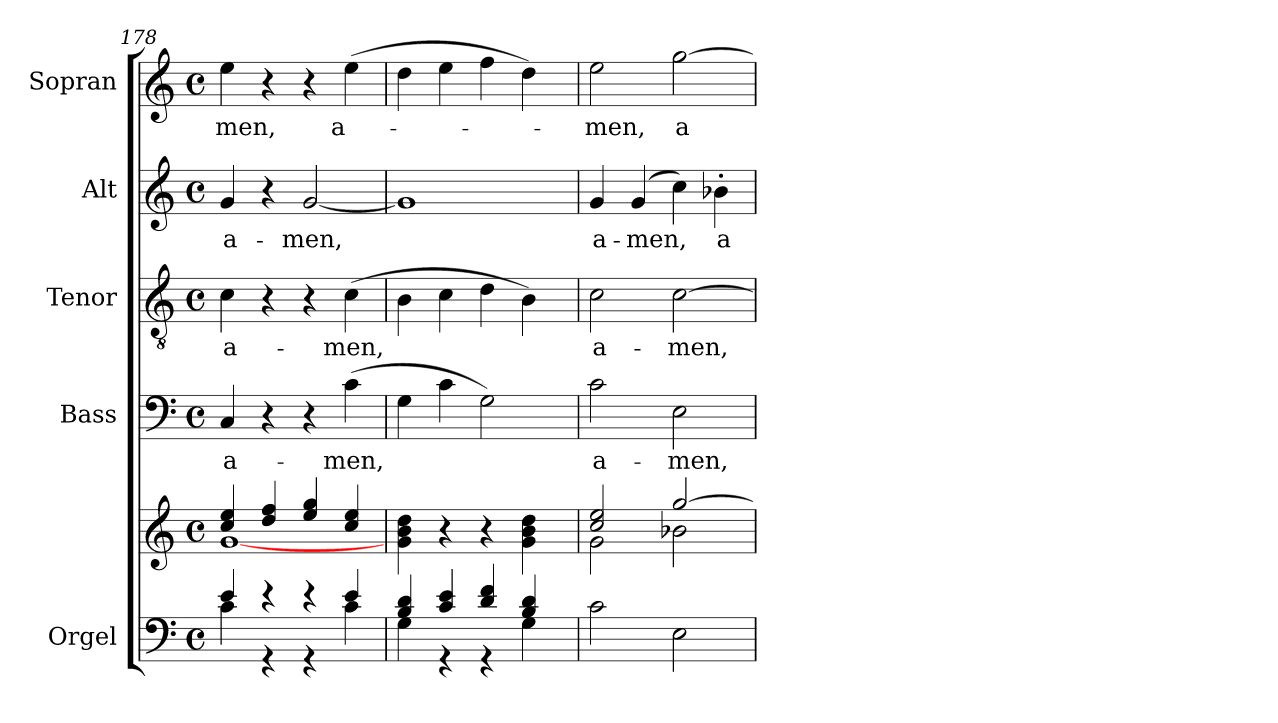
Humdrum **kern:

**kern	**kern	**kern	**text	**kern	**text	**kern	**text	**kern	**text
*part5	*part5	*part4	*part4	*part3	*part3	*part2	*part2	*part1	*part1
*staff6	*staff5	*staff4	*staff4	*staff3	*staff3	*staff2	*staff2	*staff1	*staff1
*I"Orgel	*	*I"Bass	*	*I"Tenor	*	*I"Alt	*	*I"Sopran	*
*I'Org.	*	*I'B.	*	*I'T.	*	*I'A.	*	*I'S.	*
*clefF4	*clefG2	*clefF4	*	*clefGv2	*	*clefG2	*	*clefG2	*
*k[]	*k[]	*k[]	*	*k[]	*	*k[]	*	*k[]	*
*C:	*C:	*C:	*	*C:	*	*C:	*	*C:	*
*M4/4	*M4/4	*M4/4	*	*M4/4	*	*M4/4	*	*M4/4	*
*met(c)	*met(c)	*met(c)	*	*met(c)	*	*met(c)	*	*met(c)	*
=178	=178	=178	=178	=178	=178	=178	=178	=178	=178
*^	*^	*	*	*	*	*	*	*	*
!	!	!	!	!	!LO:LY:b	!	!LO:LY:b	!	!LO:LY:b	!	!LO:LY:b
4e/	4c\	4cc/ 4ee/	[<1g	4C/	a-	4c\	a-	4g/	a-	4ee\	-men,
4r	4r	4dd/ 4ff/	.	4r	.	4r	.	4r	.	4r	.
!	!	!	!	!	!	!	!	!	!LO:LY:b	!	!
4r	4r	4ee/ 4gg/	.	4r	.	4r	.	[2g/	-men,	4r	.
!	!	!	!	!	!LO:LY:b	!	!LO:LY:b	!	!	!	!LO:LY:b
4e/	4c\	4cc/ 4ee/	.	(>4c\	-men,	(>4c\	-men,	.	.	(>4ee\	a-
*	*	*v	*v	*	*	*	*	*	*	*	*
!!LO:LB:g=z
=179	=179	=179	=179	=179	=179	=179	=179	=179	=179	=179
4B/ 4d/	4G\	4g\ 4b\ 4dd\	4G\	.	4B\	.	1g]	.	4dd\	.
4c/ 4e/	4r	4r	4c\	.	4c\	.	.	.	4ee\	.
4d/ 4f/	4r	4r	2G\)	.	4d\	.	.	.	4ff\	.
4B/ 4d/	4G\	4g\ 4b\ 4dd\	.	.	4B\)	.	.	.	4dd\)	.
=180	=180	=180	=180	=180	=180	=180	=180	=180	=180	=180
*	*	*^	*	*	*	*	*	*	*	*
!	!	!	!	!	!LO:LY:b	!	!LO:LY:b	!	!LO:LY:b	!	!LO:LY:b
*v	*v	*	*	*	*	*	*	*	*	*	*
2c\	2cc/ 2ee/	2g\	2c\	a-	2c\	a-	4g/	a-	2ee\	-men,
!	!	!	!	!	!	!	!	!LO:LY:b	!	!
.	.	.	.	.	.	.	(4g/	-men,	.	.
!	!	!	!	!LO:LY:b	!	!LO:LY:b	!	!	!	!LO:LY:b
2E\	[>2gg/	2b-X\	2E\	-men,	[2c\	-men,	4cc\)	.	[2gg\	a-
!	!	!	!	!	!	!	!	!LO:LY:b	!	!
.	.	.	.	.	.	.	4b-X'>\	a-	.	.
*	*v	*v	*	*	*	*	*	*	*	*
=	=	=	=	=	=	=	=	=	=
*-	*-	*-	*-	*-	*-	*-	*-	*-	*-
